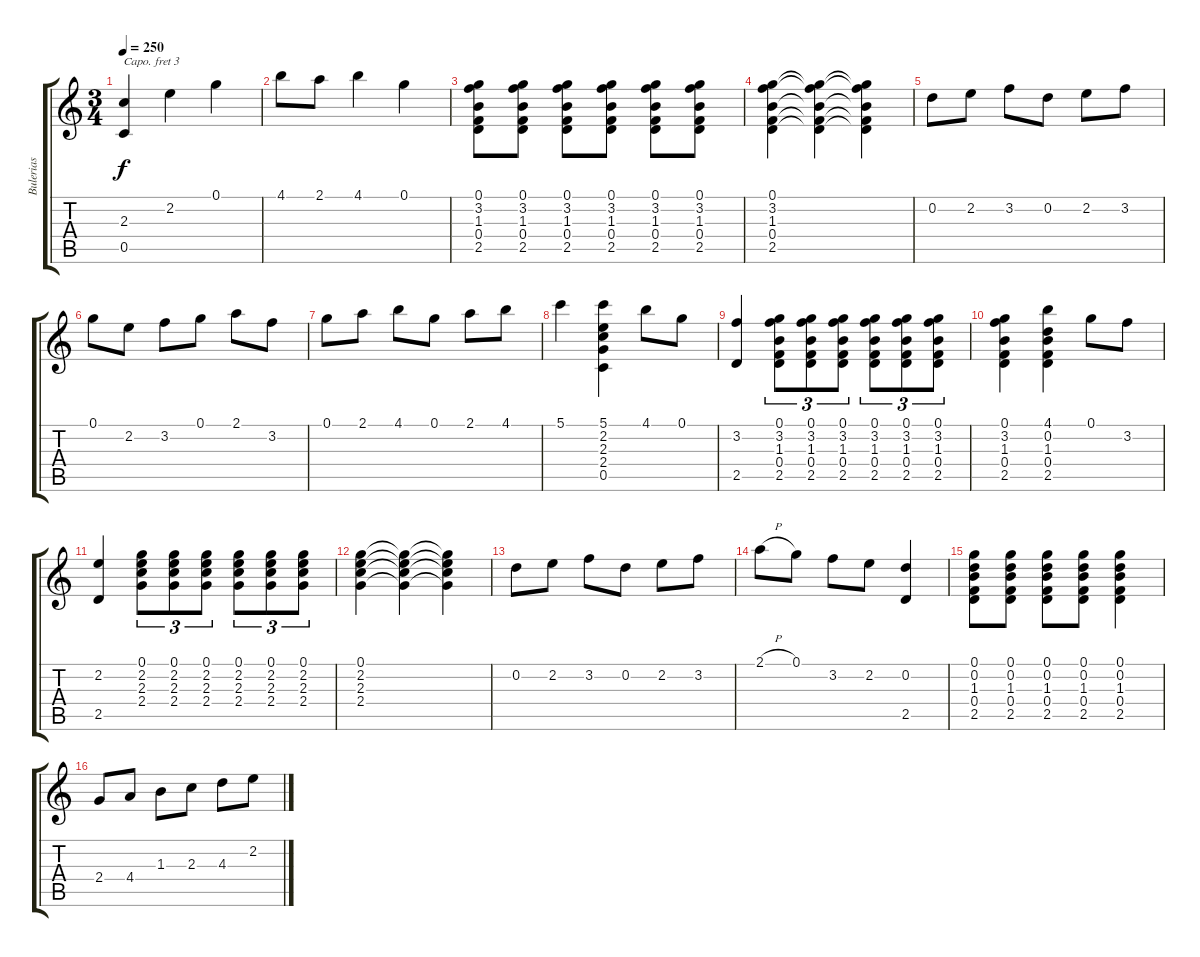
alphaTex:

\track ("Bulerias" "Bulerias") {instrument acousticguitarnylon}
\staff {score tabs}
\capo 3
\tuning (E4 B3 G3 D3 A2 E2) {hide}
\ts (3 4)
\tempo 250
\clef g2
\ks c
(2.3 0.5).4{dy f} 2.2.4 0.1.4 |
4.1.8 2.1.8 4.1.4 0.1.4 |
(0.1 3.2 1.3 0.4 2.5).8 (0.1 3.2 1.3 0.4 2.5).8 (0.1 3.2 1.3 0.4 2.5).8 (0.1 3.2 1.3 0.4 2.5).8 (0.1 3.2 1.3 0.4 2.5).8 (0.1 3.2 1.3 0.4 2.5).8 |
(0.1 3.2 1.3 0.4 2.5).4 (0.1{t} 3.2{t} 1.3{t} 0.4{t} 2.5{t}).4 (0.1{t} 3.2{t} 1.3{t} 0.4{t} 2.5{t}).4 |
0.2.8 2.2.8 3.2.8 0.2.8 2.2.8 3.2.8 |
0.1.8 2.2.8 3.2.8 0.1.8 2.1.8 3.2.8 |
0.1.8 2.1.8 4.1.8 0.1.8 2.1.8 4.1.8 |
5.1.4 (5.1 2.2 2.3 2.4 0.5).4 4.1.8 0.1.8 |
(3.2 2.5).4 (0.1 3.2 1.3 0.4 2.5).8{tu (3 2)} (0.1 3.2 1.3 0.4 2.5).8{tu (3 2)} (0.1 3.2 1.3 0.4 2.5).8{tu (3 2)} (0.1 3.2 1.3 0.4 2.5).8{tu (3 2)} (0.1 3.2 1.3 0.4 2.5).8{tu (3 2)} (0.1 3.2 1.3 0.4 2.5).8{tu (3 2)} |
(0.1 3.2 1.3 0.4 2.5).4 (4.1 0.2 1.3 0.4 2.5).4 0.1.8 3.2.8 |
(2.2 2.5).4 (0.1 2.2 2.3 2.4).8{tu (3 2)} (0.1 2.2 2.3 2.4).8{tu (3 2)} (0.1 2.2 2.3 2.4).8{tu (3 2)} (0.1 2.2 2.3 2.4).8{tu (3 2)} (0.1 2.2 2.3 2.4).8{tu (3 2)} (0.1 2.2 2.3 2.4).8{tu (3 2)} |
(0.1 2.2 2.3 2.4).4 (0.1{t} 2.2{t} 2.3{t} 2.4{t}).4 (0.1{t} 2.2{t} 2.3{t} 2.4{t}).4 |
0.2.8 2.2.8 3.2.8 0.2.8 2.2.8 3.2.8 |
2.1{h}.8 0.1.8 3.2.8 2.2.8 (0.2 2.5).4 |
(0.1 0.2 1.3 0.4 2.5).8 (0.1 0.2 1.3 0.4 2.5).8 (0.1 0.2 1.3 0.4 2.5).8 (0.1 0.2 1.3 0.4 2.5).8 (0.1 0.2 1.3 0.4 2.5).4 |
2.4.8 4.4.8 1.3.8 2.3.8 4.3.8 2.2.8
